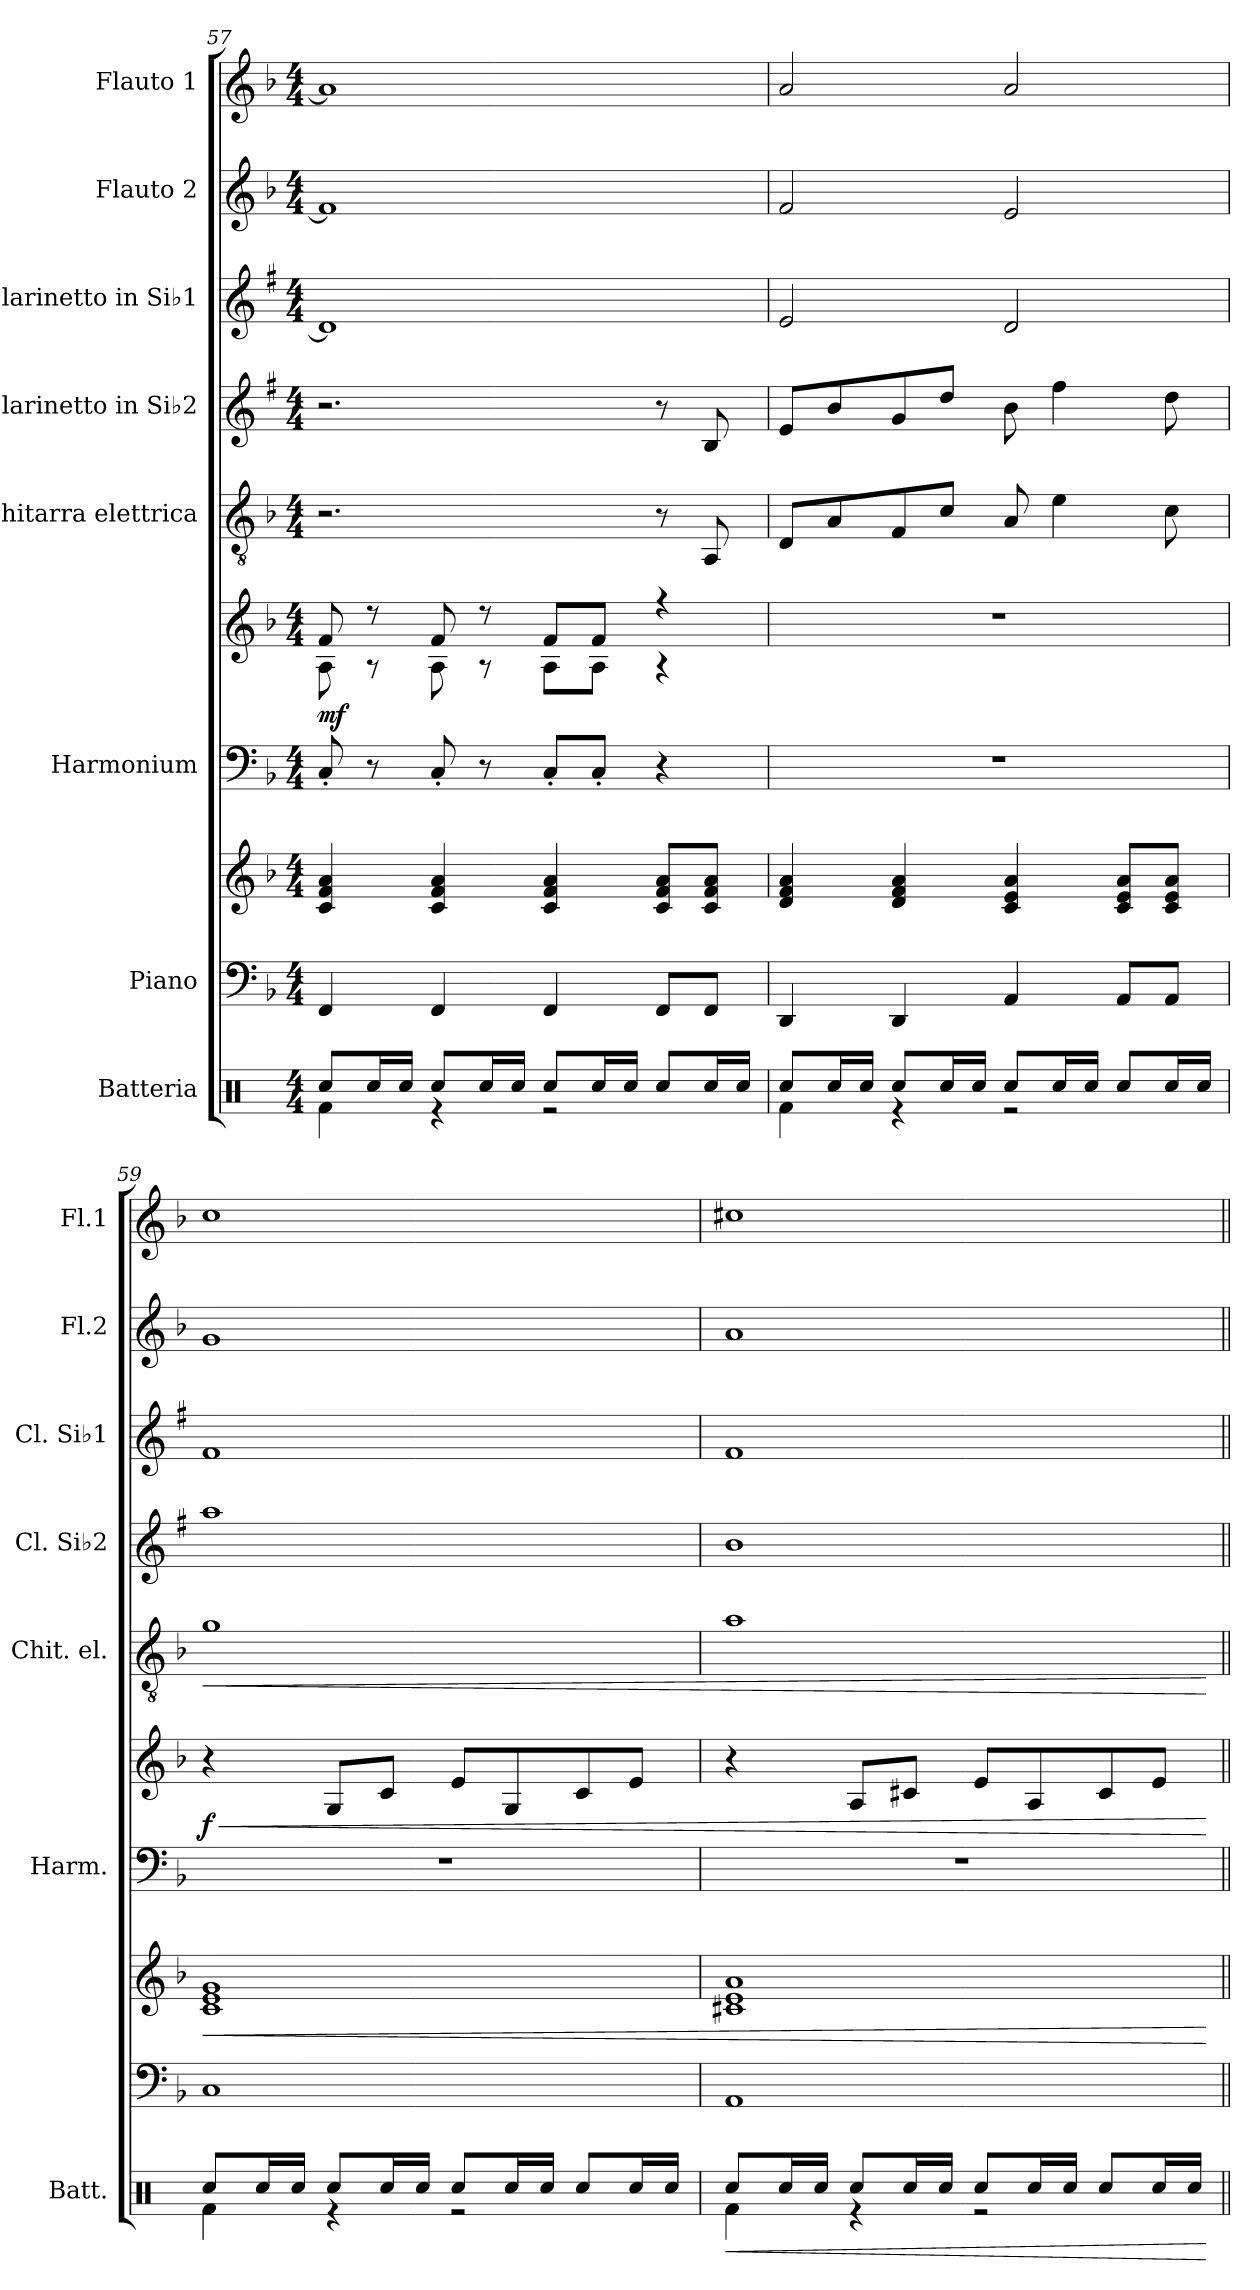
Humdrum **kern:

**kern	**dynam	**kern	**kern	**dynam	**kern	**kern	**dynam	**kern	**dynam	**kern	**kern	**kern	**kern
*part8	*part8	*part7	*part7	*part7	*part6	*part6	*part6	*part5	*part5	*part4	*part3	*part2	*part1
*staff10	*staff10	*staff9	*staff8	*staff8/9	*staff7	*staff6	*staff6/7	*staff5	*staff5	*staff4	*staff3	*staff2	*staff1
*I"Batteria	*	*I"Piano	*	*	*I"Harmonium	*	*	*I"Chitarra elettrica	*	*I"Clarinetto in Si♭2	*I"Clarinetto in Si♭1	*I"Flauto 2	*I"Flauto 1
*I'Batt.	*	*	*	*	*I'Harm.	*	*	*I'Chit. el.	*	*I'Cl. Si♭2	*I'Cl. Si♭1	*I'Fl.2	*I'Fl.1
*clefX	*	*clefF4	*clefG2	*	*clefF4	*clefG2	*	*clefGv2	*	*clefG2	*clefG2	*clefG2	*clefG2
*	*	*	*	*	*	*	*	*	*	*ITrd1c2	*ITrd1c2	*	*
*k[]	*	*k[b-]	*k[b-]	*	*k[b-]	*k[b-]	*	*k[b-]	*	*k[b-]	*k[b-]	*k[b-]	*k[b-]
*M4/4	*	*M4/4	*M4/4	*	*M4/4	*M4/4	*	*M4/4	*	*M4/4	*M4/4	*M4/4	*M4/4
=57	=57	=57	=57	=57	=57	=57	=57	=57	=57	=57	=57	=57	=57
*^	*	*	*	*	*	*^	*	*	*	*	*	*	*
!	!	!	!	!	!	!	!	!	!LO:DY:b	!	!	!	!	!	!
8Rcc/L	4Rf\	.	4FF/	4c/ 4f/ 4a/	.	8C'/	8f/	8A\	mf	2.r	.	2.r	1c]	1f]	1a]
16Rcc/L	.	.	.	.	.	8r	8r	8r	.	.	.	.	.	.	.
16Rcc/JJ	.	.	.	.	.	.	.	.	.	.	.	.	.	.	.
8Rcc/L	4r	.	4FF/	4c/ 4f/ 4a/	.	8C'/	8f/	8A\	.	.	.	.	.	.	.
16Rcc/L	.	.	.	.	.	8r	8r	8r	.	.	.	.	.	.	.
16Rcc/JJ	.	.	.	.	.	.	.	.	.	.	.	.	.	.	.
8Rcc/L	2r	.	4FF/	4c/ 4f/ 4a/	.	8C'/L	8f/L	8A\L	.	.	.	.	.	.	.
16Rcc/L	.	.	.	.	.	8C'/J	8f/J	8A\J	.	.	.	.	.	.	.
16Rcc/JJ	.	.	.	.	.	.	.	.	.	.	.	.	.	.	.
8Rcc/L	.	.	8FF/L	8c/ 8f/ 8a/L	.	4r	4r	4r	.	8r	.	8r	.	.	.
16Rcc/L	.	.	8FF/J	8c/ 8f/ 8a/J	.	.	.	.	.	8AA/	.	8A/	.	.	.
16Rcc/JJ	.	.	.	.	.	.	.	.	.	.	.	.	.	.	.
*	*	*	*	*	*	*	*v	*v	*	*	*	*	*	*	*
=58	=58	=58	=58	=58	=58	=58	=58	=58	=58	=58	=58	=58	=58	=58
8Rcc/L	4Rf\	.	4DD/	4d/ 4f/ 4a/	.	1r	1r	.	8D/L	.	8d/L	2d/	2f/	2a/
16Rcc/L	.	.	.	.	.	.	.	.	8A/	.	8a/	.	.	.
16Rcc/JJ	.	.	.	.	.	.	.	.	.	.	.	.	.	.
8Rcc/L	4r	.	4DD/	4d/ 4f/ 4a/	.	.	.	.	8F/	.	8f/	.	.	.
16Rcc/L	.	.	.	.	.	.	.	.	8c/J	.	8cc/J	.	.	.
16Rcc/JJ	.	.	.	.	.	.	.	.	.	.	.	.	.	.
8Rcc/L	2r	.	4AA/	4c/ 4e/ 4a/	.	.	.	.	8A/	.	8a\	2c/	2e/	2a/
16Rcc/L	.	.	.	.	.	.	.	.	4e\	.	4ee\	.	.	.
16Rcc/JJ	.	.	.	.	.	.	.	.	.	.	.	.	.	.
8Rcc/L	.	.	8AA/L	8c/ 8e/ 8a/L	.	.	.	.	.	.	.	.	.	.
16Rcc/L	.	.	8AA/J	8c/ 8e/ 8a/J	.	.	.	.	8c\	.	8cc\	.	.	.
16Rcc/JJ	.	.	.	.	.	.	.	.	.	.	.	.	.	.
!!LO:PB:g=z
=59	=59	=59	=59	=59	=59	=59	=59	=59	=59	=59	=59	=59	=59	=59
!	!	!	!	!	!LO:HP:b	!	!	!LO:HP:b	!	!LO:HP:b	!	!	!	!
!	!	!	!	!	!	!	!	!LO:DY:n=1:b	!	!	!	!	!	!
8Rcc/L	4Rf\	.	1C	1c 1e 1g	<	1r	4r	< f	1g	<	1gg	1e	1g	1cc
16Rcc/L	.	.	.	.	.	.	.	.	.	.	.	.	.	.
16Rcc/JJ	.	.	.	.	.	.	.	.	.	.	.	.	.	.
8Rcc/L	4r	.	.	.	.	.	8G/L	.	.	.	.	.	.	.
16Rcc/L	.	.	.	.	.	.	8c/J	.	.	.	.	.	.	.
16Rcc/JJ	.	.	.	.	.	.	.	.	.	.	.	.	.	.
8Rcc/L	2r	.	.	.	.	.	8e/L	.	.	.	.	.	.	.
16Rcc/L	.	.	.	.	.	.	8G/	.	.	.	.	.	.	.
16Rcc/JJ	.	.	.	.	.	.	.	.	.	.	.	.	.	.
8Rcc/L	.	.	.	.	.	.	8c/	.	.	.	.	.	.	.
16Rcc/L	.	.	.	.	.	.	8e/J	.	.	.	.	.	.	.
16Rcc/JJ	.	.	.	.	.	.	.	.	.	.	.	.	.	.
=60	=60	=60	=60	=60	=60	=60	=60	=60	=60	=60	=60	=60	=60	=60
!	!	!LO:HP:b	!	!	!	!	!	!	!	!	!	!	!	!
8Rcc/L	4Rf\	<	1AA	1c#X 1e 1a	.	1r	4r	.	1a	.	1a	1e	1a	1cc#X
16Rcc/L	.	.	.	.	.	.	.	.	.	.	.	.	.	.
16Rcc/JJ	.	.	.	.	.	.	.	.	.	.	.	.	.	.
8Rcc/L	4r	.	.	.	.	.	8A/L	.	.	.	.	.	.	.
16Rcc/L	.	.	.	.	.	.	8c#X/J	.	.	.	.	.	.	.
16Rcc/JJ	.	.	.	.	.	.	.	.	.	.	.	.	.	.
8Rcc/L	2r	.	.	.	.	.	8e/L	.	.	.	.	.	.	.
16Rcc/L	.	.	.	.	.	.	8A/	.	.	.	.	.	.	.
16Rcc/JJ	.	.	.	.	.	.	.	.	.	.	.	.	.	.
8Rcc/L	.	.	.	.	.	.	8c#/	.	.	.	.	.	.	.
16Rcc/L	.	.	.	.	.	.	8e/J	.	.	.	.	.	.	.
16Rcc/JJ	.	.	.	.	.	.	.	.	.	.	.	.	.	.
*v	*v	*	*	*	*	*	*	*	*	*	*	*	*	*
.	[	.	.	[	.	.	[	.	[	.	.	.	.
=||	=||	=||	=||	=||	=||	=||	=||	=||	=||	=||	=||	=||	=||
*-	*-	*-	*-	*-	*-	*-	*-	*-	*-	*-	*-	*-	*-
